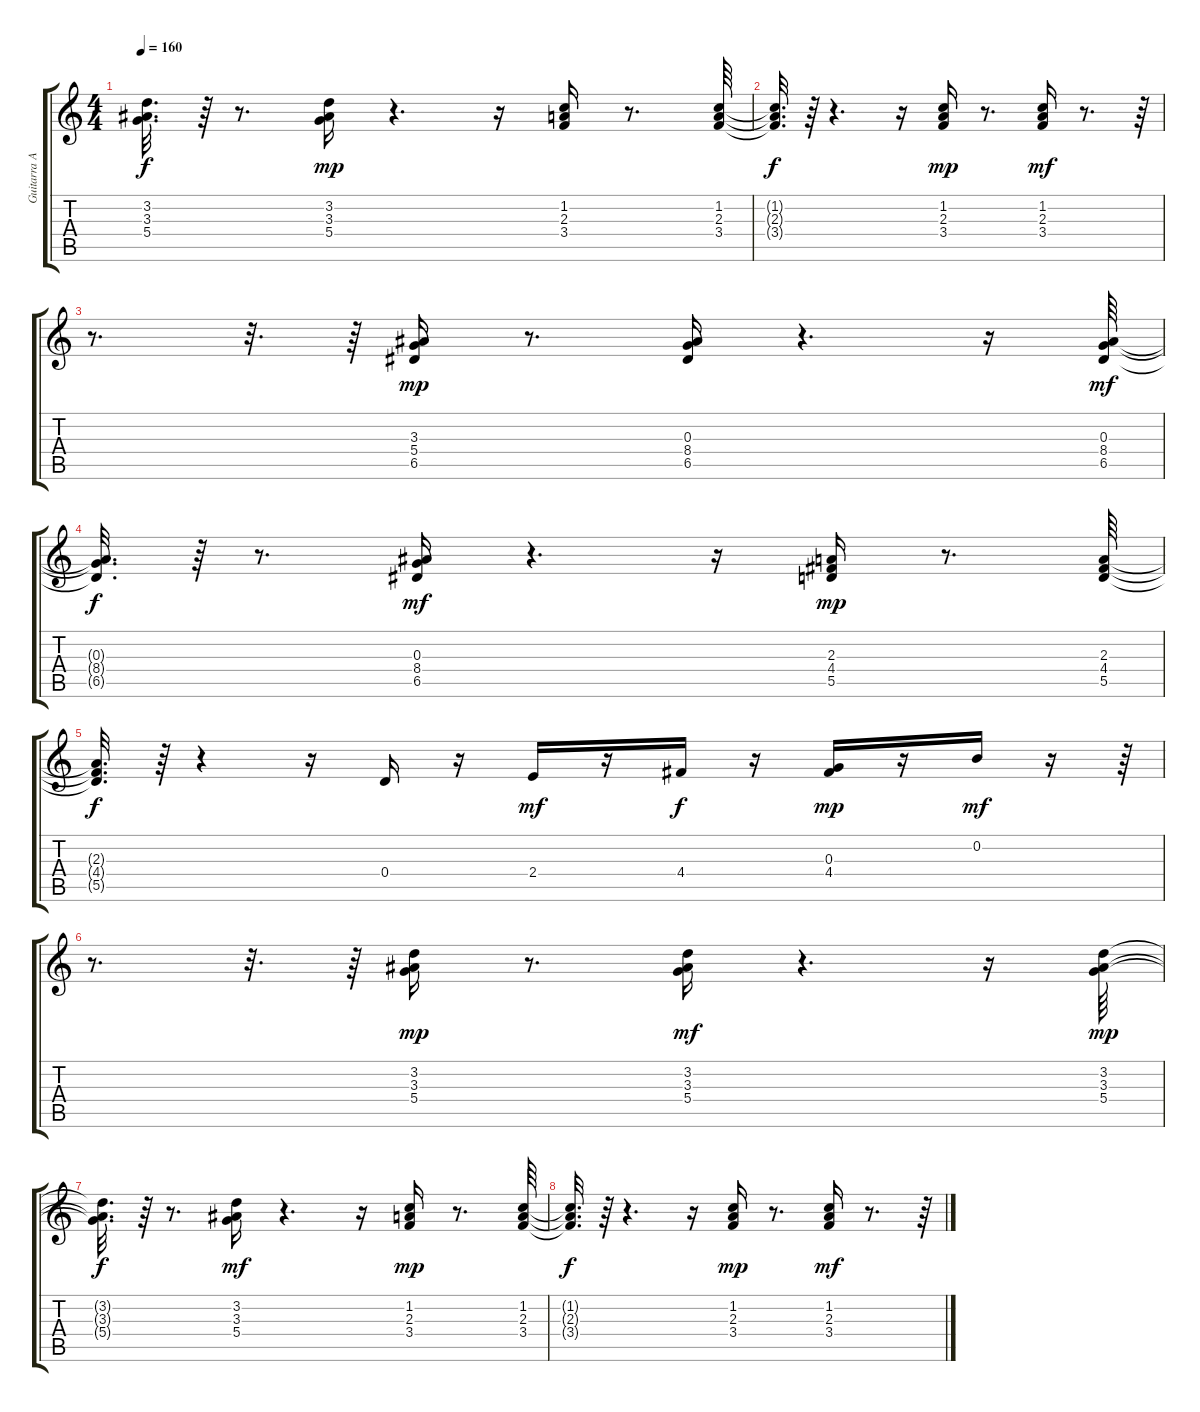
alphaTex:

\track ("Guitarra Acomp" "Guitarra A") {instrument acousticguitarnylon}
\staff {score tabs}
\tuning (E4 B3 G3 D3 A2 E2) {hide}
\ts (4 4)
\tempo 160
\clef g2
\ks c
(3.2{t} 3.3{t} 5.4{t}).32{d dy f} r.64 r.8{d} (3.2 3.3 5.4).16{dy mp} r.4{d} r.16 (1.2 2.3 3.4).16 r.8{d} (1.2 2.3 3.4).64 |
(1.2{t} 2.3{t} 3.4{t}).32{d dy f} r.64 r.4{d} r.16 (1.2 2.3 3.4).16{dy mp} r.8{d} (1.2 2.3 3.4).16{dy mf} r.8{d} r.64 |
r.8{d} r.32{d} r.64 (3.3 5.4 6.5).16{dy mp} r.8{d} (0.3 8.4 6.5).16 r.4{d} r.16 (0.3 8.4 6.5).64{dy mf} |
(0.3{t} 8.4{t} 6.5{t}).32{d dy f} r.64 r.8{d} (0.3 8.4 6.5).16{dy mf} r.4{d} r.16 (2.3 4.4 5.5).16{dy mp} r.8{d} (2.3 4.4 5.5).64 |
(2.3{t} 4.4{t} 5.5{t}).32{d dy f} r.64 r.4 r.16 0.4.16 r.16 2.4.16{dy mf} r.16 4.4.16{dy f} r.16 (0.3 4.4).16{dy mp} r.16 0.2.16{dy mf} r.16 r.64 |
r.8{d} r.32{d} r.64 (3.2 3.3 5.4).16{dy mp} r.8{d} (3.2 3.3 5.4).16{dy mf} r.4{d} r.16 (3.2 3.3 5.4).64{dy mp} |
(3.2{t} 3.3{t} 5.4{t}).32{d dy f} r.64 r.8{d} (3.2 3.3 5.4).16{dy mf} r.4{d} r.16 (1.2 2.3 3.4).16{dy mp} r.8{d} (1.2 2.3 3.4).64 |
(1.2{t} 2.3{t} 3.4{t}).32{d dy f} r.64 r.4{d} r.16 (1.2 2.3 3.4).16{dy mp} r.8{d} (1.2 2.3 3.4).16{dy mf} r.8{d} r.64
